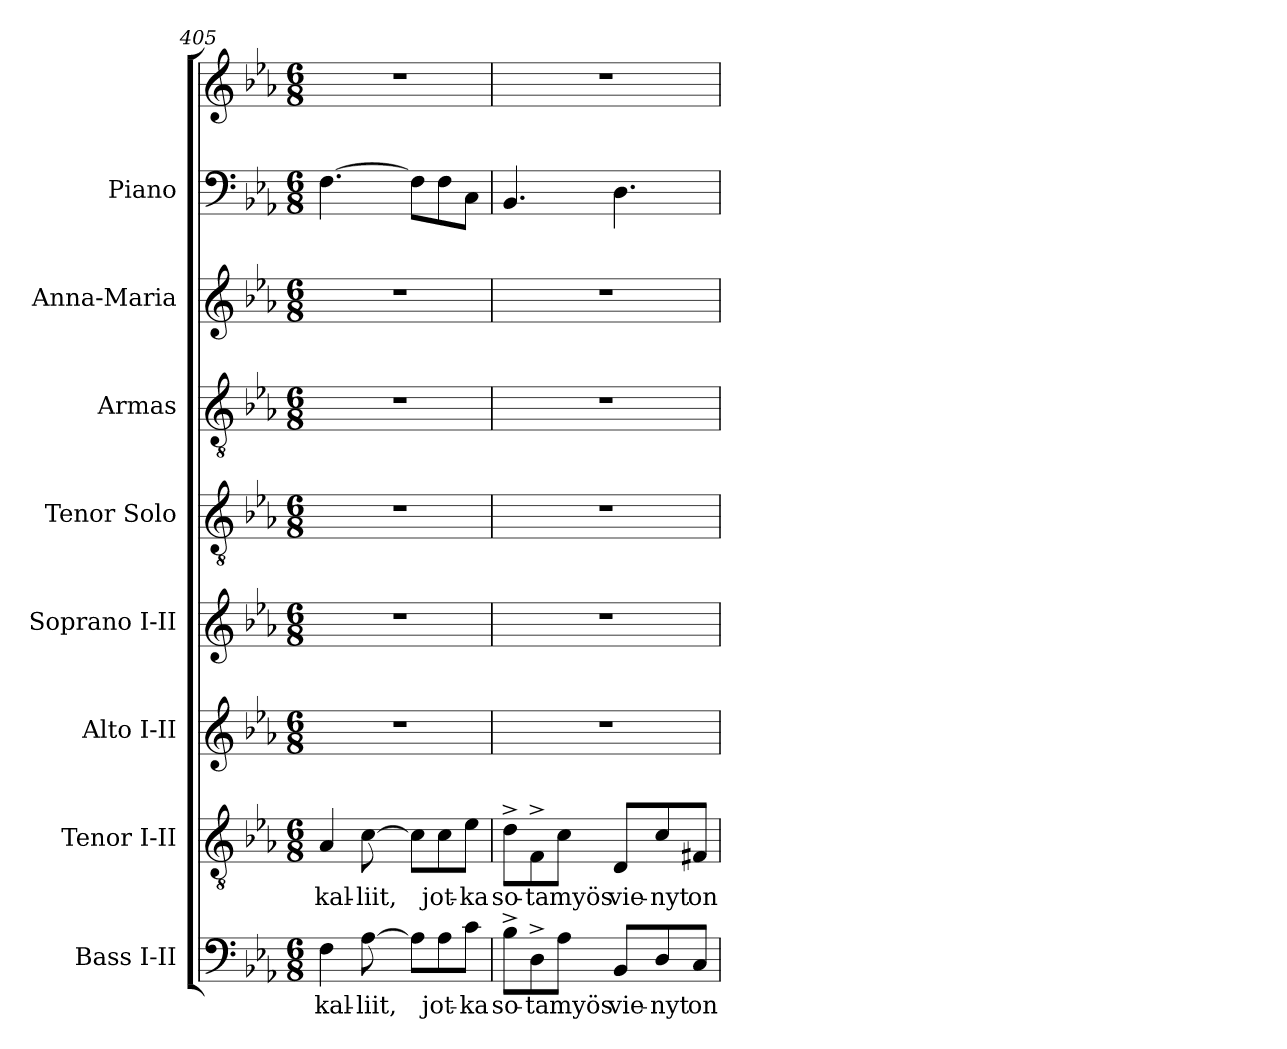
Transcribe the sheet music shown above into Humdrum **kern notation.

**kern	**text	**kern	**text	**kern	**kern	**kern	**kern	**kern	**kern	**kern
*part8	*part8	*part7	*part7	*part6	*part5	*part4	*part3	*part2	*part1	*part1
*staff9	*staff9	*staff8	*staff8	*staff7	*staff6	*staff5	*staff4	*staff3	*staff2	*staff1
*I"Bass I-II	*	*I"Tenor I-II	*	*I"Alto I-II	*I"Soprano I-II	*I"Tenor Solo	*I"Armas	*I"Anna-Maria	*I"Piano	*
*I'B.	*	*I'T.	*	*I'A.	*I'S.	*I'T. Solo	*I'Armas	*I'A-M	*I'Pno.	*
*clefF4	*	*clefGv2	*	*clefG2	*clefG2	*clefGv2	*clefGv2	*clefG2	*clefF4	*clefG2
*	*	*ITrd7c12	*	*	*	*ITrd7c12	*ITrd7c12	*	*	*
*k[b-e-a-]	*	*k[b-e-a-]	*	*k[b-e-a-]	*k[b-e-a-]	*k[b-e-a-]	*k[b-e-a-]	*k[b-e-a-]	*k[b-e-a-]	*k[b-e-a-]
*E-:	*	*E-:	*	*E-:	*E-:	*E-:	*E-:	*E-:	*E-:	*E-:
*M6/8	*	*M6/8	*	*M6/8	*M6/8	*M6/8	*M6/8	*M6/8	*M6/8	*M6/8
=405	=405	=405	=405	=405	=405	=405	=405	=405	=405	=405
!	!LO:LY:b:color=#000000	!	!	!	!	!	!	!	!	!
!	!	!	!LO:LY:b:color=#000000	!LO:N:vis=1	!LO:N:vis=1	!LO:N:vis=1	!LO:N:vis=1	!LO:N:vis=1	!	!LO:N:vis=1
4Fi\	kal-	4AA-i/	kal-	2.r	2.r	2.r	2.r	2.r	[>4.Fi\	2.r
!	!LO:LY:b:color=#000000	!	!	!	!	!	!	!	!	!
!	!	!	!LO:LY:b:color=#000000	!	!	!	!	!	!	!
[>8A-i\	-liit,	[>8Ci\	-liit,	.	.	.	.	.	.	.
8A-i\L]	.	8Ci\L]	.	.	.	.	.	.	8Fi\L]	.
!	!LO:LY:b:color=#000000	!	!	!	!	!	!	!	!	!
!	!	!	!LO:LY:b:color=#000000	!	!	!	!	!	!	!
8A-i\	jot-	8Ci\	jot-	.	.	.	.	.	8Fi\	.
!	!LO:LY:b:color=#000000	!	!	!	!	!	!	!	!	!
!	!	!	!LO:LY:b:color=#000000	!	!	!	!	!	!	!
8ci\J	-ka	8E-i\J	-ka	.	.	.	.	.	8Ci\J	.
=406	=406	=406	=406	=406	=406	=406	=406	=406	=406	=406
!	!LO:LY:b:color=#000000	!	!	!	!	!	!	!	!	!
!	!	!	!LO:LY:b:color=#000000	!LO:N:vis=1	!LO:N:vis=1	!LO:N:vis=1	!LO:N:vis=1	!LO:N:vis=1	!	!LO:N:vis=1
8B-^i\L	so-	8D^i\L	so-	2.r	2.r	2.r	2.r	2.r	4.BB-i/	2.r
!	!LO:LY:b:color=#000000	!	!	!	!	!	!	!	!	!
!	!	!	!LO:LY:b:color=#000000	!	!	!	!	!	!	!
8D^i\	-ta	8FF^i\	-ta	.	.	.	.	.	.	.
!	!LO:LY:b:color=#000000	!	!	!	!	!	!	!	!	!
!	!	!	!LO:LY:b:color=#000000	!	!	!	!	!	!	!
8A-i\J	myös	8Ci\J	myös	.	.	.	.	.	.	.
!	!LO:LY:b:color=#000000	!	!	!	!	!	!	!	!	!
!	!	!	!LO:LY:b:color=#000000	!	!	!	!	!	!	!
8BB-i/L	vie-	8DDi/L	vie-	.	.	.	.	.	4.Di\	.
!	!LO:LY:b:color=#000000	!	!	!	!	!	!	!	!	!
!	!	!	!LO:LY:b:color=#000000	!	!	!	!	!	!	!
8Di/	-nyt	8Ci/	-nyt	.	.	.	.	.	.	.
!	!LO:LY:b:color=#000000	!	!	!	!	!	!	!	!	!
!	!	!	!LO:LY:b:color=#000000	!	!	!	!	!	!	!
8Ci/J	on	8FF#Xi/J	on	.	.	.	.	.	.	.
=	=	=	=	=	=	=	=	=	=	=
*-	*-	*-	*-	*-	*-	*-	*-	*-	*-	*-
